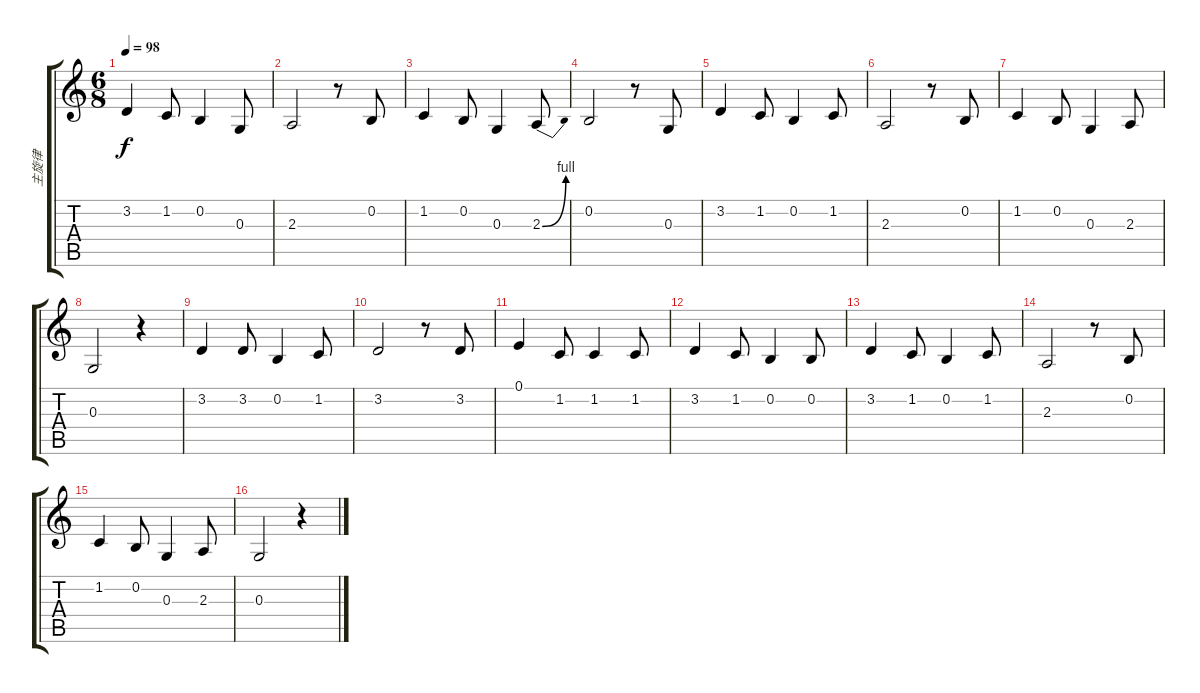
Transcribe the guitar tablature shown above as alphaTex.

\track ("主旋律" "主旋律") {instrument synthbrass1}
\staff {score tabs}
\tuning (E4 B3 G3 D3 A2 E2) {hide}
\ts (6 8)
\tempo 98
\clef g2
\ks c
3.2.4{dy f} 1.2.8 0.2.4 0.3.8 |
2.3.2 r.8 0.2.8 |
1.2.4 0.2.8 0.3.4 2.3{be (bend 0 0 60 4)}.8 |
0.2.2 r.8 0.3.8 |
3.2.4 1.2.8 0.2.4 1.2.8 |
2.3.2 r.8 0.2.8 |
1.2.4 0.2.8 0.3.4 2.3.8 |
0.3.2 r.4 |
3.2.4 3.2.8 0.2.4 1.2.8 |
3.2.2 r.8 3.2.8 |
0.1.4 1.2.8 1.2.4 1.2.8 |
3.2.4 1.2.8 0.2.4 0.2.8 |
3.2.4 1.2.8 0.2.4 1.2.8 |
2.3.2 r.8 0.2.8 |
1.2.4 0.2.8 0.3.4 2.3.8 |
0.3.2 r.4
